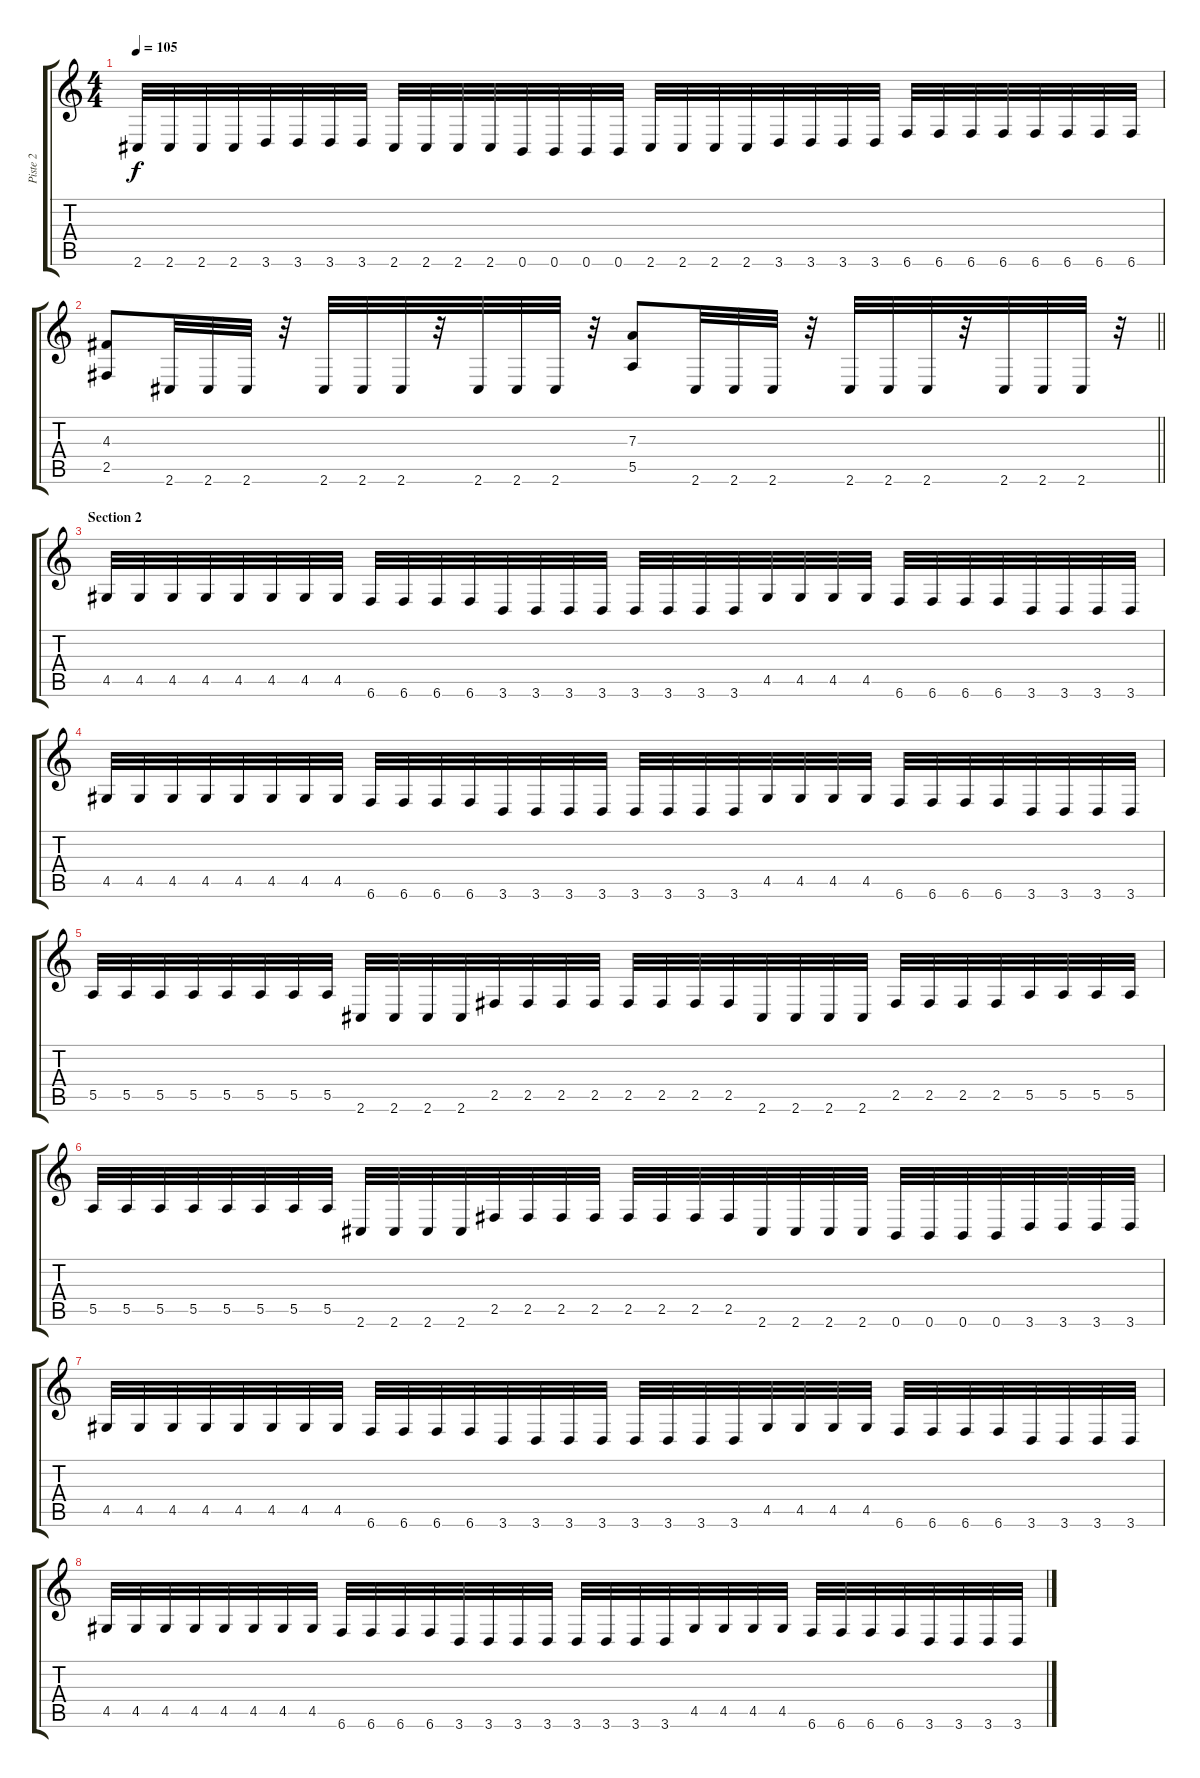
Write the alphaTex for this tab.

\track ("Piste 2" "Piste 2") {instrument distortionguitar}
\staff {score tabs}
\tuning (B3 Gb3 D3 A2 E2 B1) {hide}
\ts (4 4)
\tempo 105
\clef g2
\ks c
2.6.32{dy f} 2.6.32 2.6.32 2.6.32 3.6.32 3.6.32 3.6.32 3.6.32 2.6.32 2.6.32 2.6.32 2.6.32 0.6.32 0.6.32 0.6.32 0.6.32 2.6.32 2.6.32 2.6.32 2.6.32 3.6.32 3.6.32 3.6.32 3.6.32 6.6.32 6.6.32 6.6.32 6.6.32 6.6.32 6.6.32 6.6.32 6.6.32 |
\barLineRight lightlight
(4.3 2.5).8 2.6.32 2.6.32 2.6.32 r.32 2.6.32 2.6.32 2.6.32 r.32 2.6.32 2.6.32 2.6.32 r.32 (7.3 5.5).8 2.6.32 2.6.32 2.6.32 r.32 2.6.32 2.6.32 2.6.32 r.32 2.6.32 2.6.32 2.6.32 r.32 |
\section ("" "Section 2")
4.5.32 4.5.32 4.5.32 4.5.32 4.5.32 4.5.32 4.5.32 4.5.32 6.6.32 6.6.32 6.6.32 6.6.32 3.6.32 3.6.32 3.6.32 3.6.32 3.6.32 3.6.32 3.6.32 3.6.32 4.5.32 4.5.32 4.5.32 4.5.32 6.6.32 6.6.32 6.6.32 6.6.32 3.6.32 3.6.32 3.6.32 3.6.32 |
4.5.32 4.5.32 4.5.32 4.5.32 4.5.32 4.5.32 4.5.32 4.5.32 6.6.32 6.6.32 6.6.32 6.6.32 3.6.32 3.6.32 3.6.32 3.6.32 3.6.32 3.6.32 3.6.32 3.6.32 4.5.32 4.5.32 4.5.32 4.5.32 6.6.32 6.6.32 6.6.32 6.6.32 3.6.32 3.6.32 3.6.32 3.6.32 |
5.5.32 5.5.32 5.5.32 5.5.32 5.5.32 5.5.32 5.5.32 5.5.32 2.6.32 2.6.32 2.6.32 2.6.32 2.5.32 2.5.32 2.5.32 2.5.32 2.5.32 2.5.32 2.5.32 2.5.32 2.6.32 2.6.32 2.6.32 2.6.32 2.5.32 2.5.32 2.5.32 2.5.32 5.5.32 5.5.32 5.5.32 5.5.32 |
5.5.32 5.5.32 5.5.32 5.5.32 5.5.32 5.5.32 5.5.32 5.5.32 2.6.32 2.6.32 2.6.32 2.6.32 2.5.32 2.5.32 2.5.32 2.5.32 2.5.32 2.5.32 2.5.32 2.5.32 2.6.32 2.6.32 2.6.32 2.6.32 0.6.32 0.6.32 0.6.32 0.6.32 3.6.32 3.6.32 3.6.32 3.6.32 |
4.5.32 4.5.32 4.5.32 4.5.32 4.5.32 4.5.32 4.5.32 4.5.32 6.6.32 6.6.32 6.6.32 6.6.32 3.6.32 3.6.32 3.6.32 3.6.32 3.6.32 3.6.32 3.6.32 3.6.32 4.5.32 4.5.32 4.5.32 4.5.32 6.6.32 6.6.32 6.6.32 6.6.32 3.6.32 3.6.32 3.6.32 3.6.32 |
4.5.32 4.5.32 4.5.32 4.5.32 4.5.32 4.5.32 4.5.32 4.5.32 6.6.32 6.6.32 6.6.32 6.6.32 3.6.32 3.6.32 3.6.32 3.6.32 3.6.32 3.6.32 3.6.32 3.6.32 4.5.32 4.5.32 4.5.32 4.5.32 6.6.32 6.6.32 6.6.32 6.6.32 3.6.32 3.6.32 3.6.32 3.6.32
